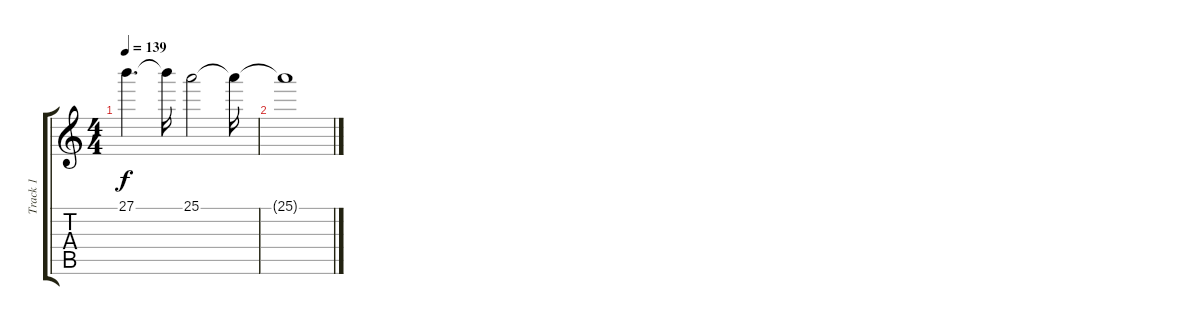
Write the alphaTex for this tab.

\track ("Track 1" "Track 1") {instrument stringensemble1}
\staff {score tabs}
\tuning (Ab4 B3 G3 D3 A2 E2) {hide}
\ts (4 4)
\tempo 139
\clef g2
\ks c
27.1{t}.4{d dy f} 27.1{t}.16 25.1.2 25.1{t}.16 |
25.1{t}.1
